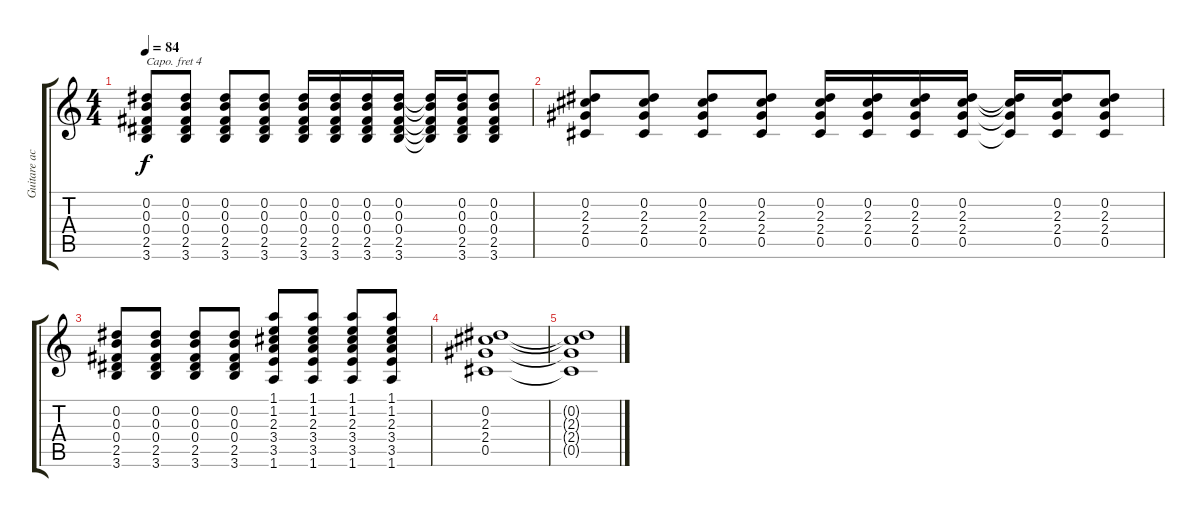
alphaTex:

\track ("Guitare acoustique" "Guitare ac") {instrument acousticguitarsteel}
\staff {score tabs}
\capo 4
\tuning (E4 B3 G3 D3 A2 E2) {hide}
\ts (4 4)
\tempo 84
\clef g2
\ks c
(0.2 0.3 0.4 2.5 3.6).8{dy f} (0.2 0.3 0.4 2.5 3.6).8 (0.2 0.3 0.4 2.5 3.6).8 (0.2 0.3 0.4 2.5 3.6).8 (0.2 0.3 0.4 2.5 3.6).16 (0.2 0.3 0.4 2.5 3.6).16 (0.2 0.3 0.4 2.5 3.6).16 (0.2 0.3 0.4 2.5 3.6).16 (0.2{t} 0.3{t} 0.4{t} 2.5{t} 3.6{t}).16 (0.2 0.3 0.4 2.5 3.6).16 (0.2 0.3 0.4 2.5 3.6).8 |
(0.2 2.3 2.4 0.5).8 (0.2 2.3 2.4 0.5).8 (0.2 2.3 2.4 0.5).8 (0.2 2.3 2.4 0.5).8 (0.2 2.3 2.4 0.5).16 (0.2 2.3 2.4 0.5).16 (0.2 2.3 2.4 0.5).16 (0.2 2.3 2.4 0.5).16 (0.2{t} 2.3{t} 2.4{t} 0.5{t}).16 (0.2 2.3 2.4 0.5).16 (0.2 2.3 2.4 0.5).8 |
(0.2 0.3 0.4 2.5 3.6).8 (0.2 0.3 0.4 2.5 3.6).8 (0.2 0.3 0.4 2.5 3.6).8 (0.2 0.3 0.4 2.5 3.6).8 (1.1 1.2 2.3 3.4 3.5 1.6).8 (1.1 1.2 2.3 3.4 3.5 1.6).8 (1.1 1.2 2.3 3.4 3.5 1.6).8 (1.1 1.2 2.3 3.4 3.5 1.6).8 |
(0.2 2.3 2.4 0.5).1 |
(0.2{t} 2.3{t} 2.4{t} 0.5{t}).1
